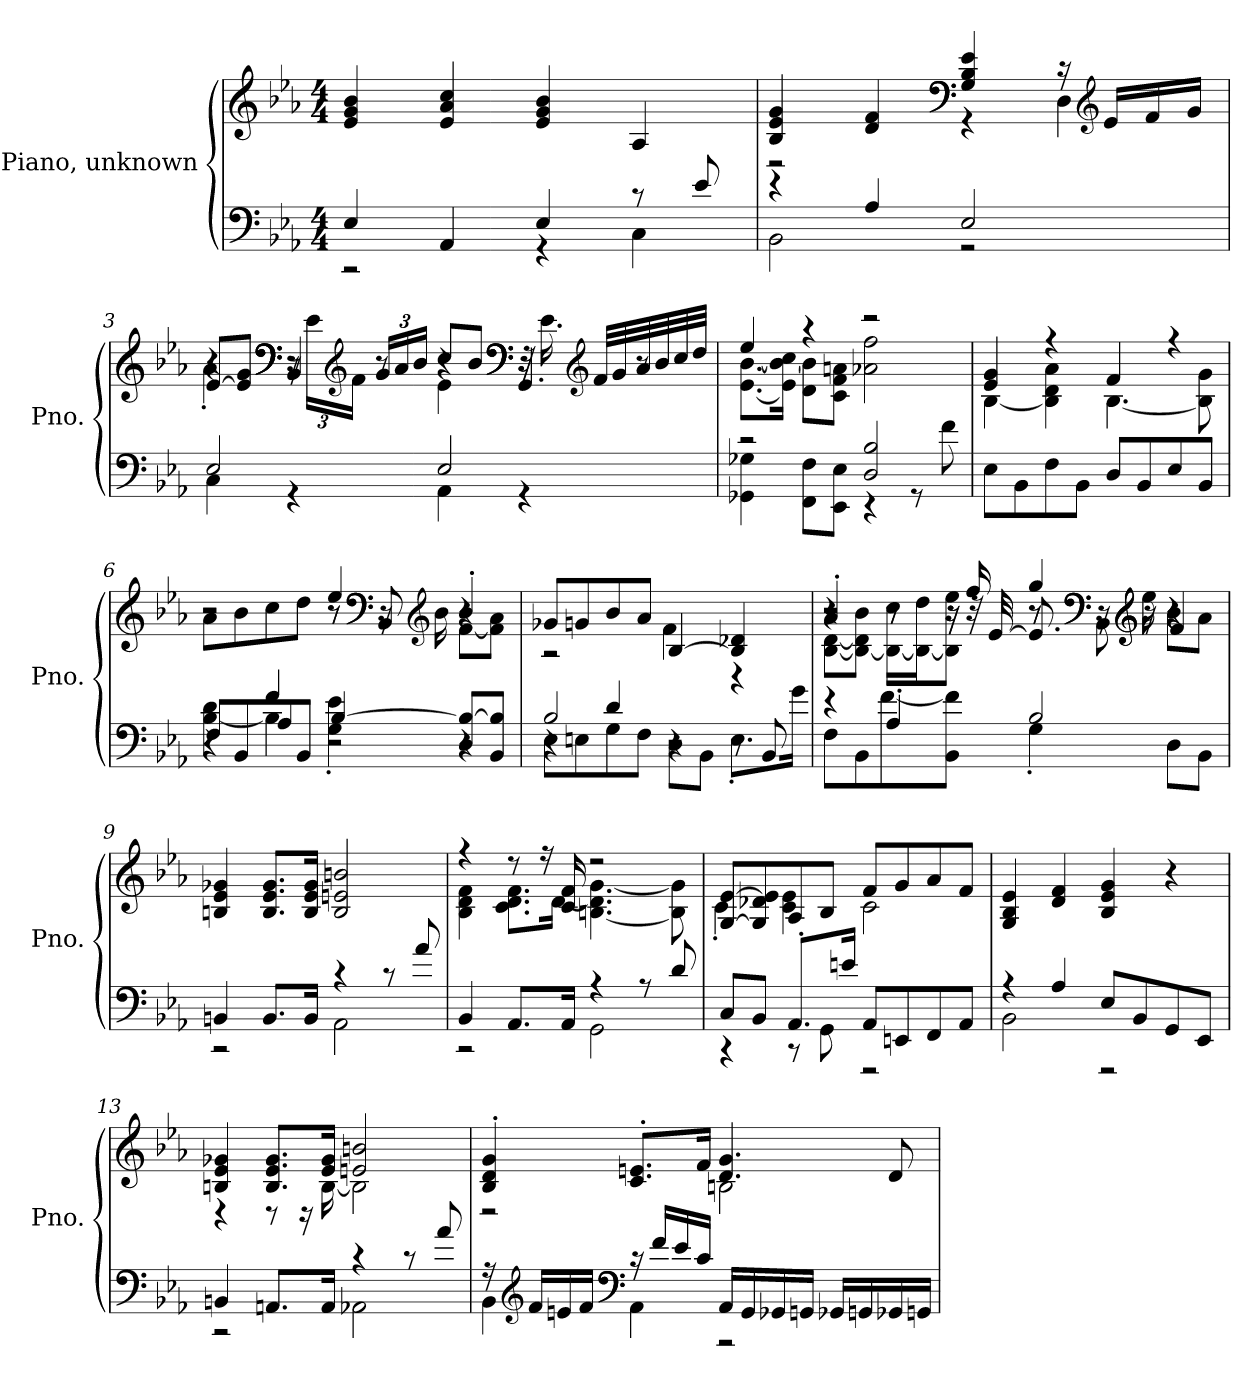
**kern	**kern
*part1	*part1
*staff2	*staff1
*I"Piano, unknown	*
*I'Pno.	*
*clefF4	*clefG2
*k[b-e-a-]	*k[b-e-a-]
*M4/4	*M4/4
*MM120	*MM120
=1	=1
*^	*
4E-/	2r	4e-/ 4g/ 4b-/
4AA-/	.	4e-/ 4a-/ 4cc/
4E-/	4r	4e-/ 4g/ 4b-/
8r	4C\	4A-/
8e-/	.	.
=2	=2	=2
*	*	*^
4r	2BB-\	4B-/ 4e-/ 4g/	2r
4A-/	.	4d/ 4f/	.
*	*	*clefF4	*
2E-/	2r	4G/ 4B-/ 4e-/	4r
.	.	16r	4D\
*	*	*clefG2	*
.	.	16e-/LL	.
.	.	16f/	.
.	.	16g/JJ	.
!!LO:LB:g=z
=3	=3	=3	=3
*	*	*	*^
2E-/	4C\	[8e-/L	4a-'\	4r
.	.	8e-/] 8g/J	.	.
*	*	*clefF4	*	*
.	4r	8r	24r	4BB-/
.	.	.	24e-\LL	.
*	*	*clefG2	*	*
.	.	.	24f\JJ	.
*	*	*Xbrackettup	*	*
.	.	24g/LL	8r	.
.	.	24a-/	.	.
.	.	24b-/JJ	.	.
2E-/	4AA-\	8cc/L	4e-\	4r
.	.	8b-/J	.	.
*	*	*clefF4	*	*
.	4r	16r	32r	4GG/
.	.	.	16.e-'\	.
*	*	*clefG2	*	*
.	.	32f/LLL	.	.
.	.	32g/	.	.
.	.	32a-/	8r	.
.	.	32b-/	.	.
.	.	32cc/	.	.
.	.	32dd/JJJ	.	.
*	*	*	*v	*v
=4	=4	=4	=4
2r	4GG-X\ 4G-X\	4ee-/	[8.e-\ [8.b-\L
.	.	.	16e-\] 16b-\_ 16cc\Jk
.	8FF\ 8F\L	4r	8d\ 8b-\]L
.	8EE-\ 8E-\J	.	8c\ 8f\ 8an\J
2D/ 2B-/	4r	2r	2a-X\ 2ff\
.	8r	.	.
.	8f\	.	.
*v	*v	*	*
!!LO:LB:g=z	!!
=5	=5	=5
8E-\L	4e-/ 4g/	[4B-\
8BB-\	.	.
8F\	4r	4B-\] 4d\ 4a-\
8BB-\J	.	.
8D/L	4f/	[4.B-\
8BB-/	.	.
8E-/	4r	.
8BB-/J	.	8B-\] 8g\
=6	=6	=6
*^	*	*^
*	*^	*	*	*
4r	[4B-\ 4d\	8F/L	2r	8a-\L	2r
.	.	8BB-/	.	8b-\	.
4f/	4B-\]	8A-/	.	8cc\	.
.	.	8BB-/J	.	8dd\J	.
2r	4G\' 4e-\'	[4B-/	4ee-/	8r	8r
*	*	*	*clefF4	*	*
.	.	.	.	16r	8BB-/
*	*	*	*clefG2	*	*
.	.	.	.	16b-\	.
.	4r	8D/ 8B-/_L	4b-'/	[8f\L	4r
.	.	8BB-/ 8B-/]J	.	8f\] 8a-\J	.
*	*	*	*	*v	*v
=7	=7	=7	=7	=7
4r	8E-\L	2B-/	8g-X/L	2r
.	8En\	.	8gn/	.
4d/	8G\	.	8b-/	.
.	8F\J	.	8a-/J	.
2r	8D\L	4r	[4B-/	4f\
.	8BB-\J	.	.	.
.	8.E'\L	8r	4B-/] 4d-X/	4r
.	.	8BB-/	.	.
.	16g\Jk	.	.	.
*	*v	*v	*	*
!!LO:LB:g=z
=8	=8	=8	=8
*	*	*^	*^
4r	8F\L	4a-'/	[8B-\ [8d\L	4r	2r
.	8BB-\	.	8B-\_ 8d\] 8b-\J	.	.
4A-'/	[8f\	8r	16B-\_ 16cc\LL	8r	.
.	.	.	16B-\_ 16dd\J	.	.
.	8BB-\ 8f\]J	16r	8B-\] 8ee-\J	16r	.
.	.	16ff/	.	32r	.
.	.	.	.	[32e-/	.
2B-/	4G'\	4gg/	8r	8.e-/]	8r
*	*	*clefF4	*	*	*
.	.	.	16r	.	8BB-\
*	*	*clefG2	*	*	*
.	.	.	16ee-\	16r	.
.	8D\L	4r	8b-\L	4f/	4r
.	8BB-\J	.	8a-\J	.	.
*	*	*v	*v	*v	*v
=9	=9	=9
4BBn/	2r	4Bn/ 4e-/ 4g-X/
8.BB/L	.	8.B/ 8.e-/ 8.g-/L
16BB/Jk	.	16B/ 16e-/ 16g-/Jk
4r	2AA-\	2B/ 2en/ 2bn/
8r	.	.
8a-/	.	.
=10	=10	=10
*	*	*^
4BB-/	2r	4r	4B-\ 4d\ 4f\
8.AA-/L	.	8r	8.c\ 8.d\ 8.f\L
.	.	16r	.
16AA-/Jk	.	16c/ 16f/	[16d\Jk
4r	2GG\	2r	[4.Bn\ 4.d\] [4.g\
8r	.	.	.
8d/	.	.	8B\] 8g\]
!!LO:LB:g=z	!!
=11	=11	=11	=11
8C/L	4r	[8G/ [8e-/L	4c'\
8BB-/J	.	8G/] 8d-X/ 8e-/]	.
8.AA-'/L	8r	8A-/	4c\ 4e-\
.	8GG\	8B-/J	.
16en/Jk	.	.	.
8AA-/L	2r	8f/L	2c\
8EEn/	.	8g/	.
8FF/	.	8a-/	.
8AA-/J	.	8f/J	.
*	*	*v	*v
=12	=12	=12
4r	2BB-\	4G/ 4B-/ 4e-/
4A-/	.	4d/ 4f/
8E-/L	2r	4B-/ 4e-/ 4g/
8BB-/	.	.
8GG/	.	4r
8EE-/J	.	.
=13	=13	=13
*	*	*^
4BBn/	2r	4Bn/ 4e-/ 4g-X/	4r
8.AAn/L	.	8.B/ 8.e-/ 8.g-/L	8r
.	.	.	16r
16AA/Jk	.	16e-/ 16g-/Jk	[16B\
4r	2AA-X\	2en/ 2bn/	2B\]
8r	.	.	.
8a-/	.	.	.
!!LO:LB:g=z	!!
=14	=14	=14	=14
16r	4BB-\	4B-/' 4d/' 4g/'	2r
*clefG2	*	*	*
16f/LL	.	.	.
16en/	.	.	.
16f/JJ	.	.	.
*clefF4	*	*	*
16r	4AA-\	8.c/' 8.en/'L	.
16f/LL	.	.	.
16e/	.	.	.
16c/JJ	.	16f/Jk	.
16AA-/LL	2r	4.d/ 4.g/	2Bn\
16GG/	.	.	.
16GG-X/	.	.	.
16GGn/JJ	.	.	.
16GG-X/LL	.	.	.
16GGn/	.	.	.
16GG-X/	.	8d/	.
16GGn/JJ	.	.	.
*v	*v	*	*
*	*v	*v
=	=
*-	*-
